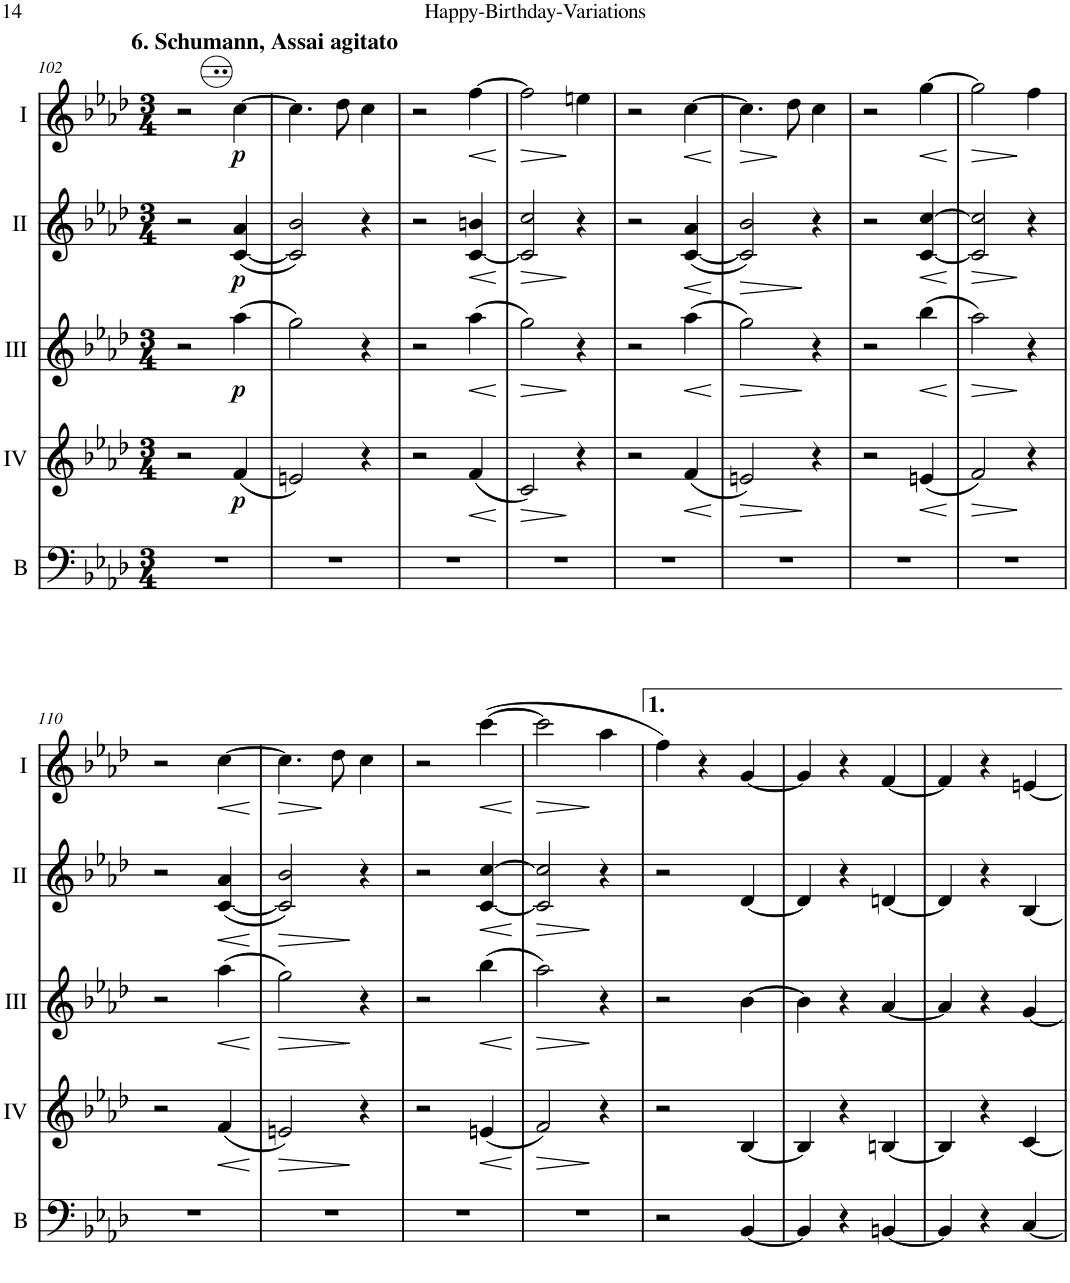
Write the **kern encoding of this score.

**kern	**kern	**dynam	**kern	**dynam	**kern	**dynam	**kern	**dynam
*part5	*part4	*part4	*part3	*part3	*part2	*part2	*part1	*part1
*staff5	*staff4	*staff4	*staff3	*staff3	*staff2	*staff2	*staff1	*staff1
*I"Bass	*I"Acc. 4	*	*I"Acc. 3	*	*I"Acc. 2	*	*I"Acc. 1	*
*I'B	*	*	*	*	*	*	*	*
!!LO:PB:g=z
*clefF4	*clefG2	*	*clefG2	*	*clefG2	*	*clefG2	*
*Trd7c12	*Trd7c12	*	*Trd7c12	*	*	*	*	*
*k[b-e-a-d-]	*k[b-e-a-d-]	*	*k[b-e-a-d-]	*	*k[b-e-a-d-]	*	*k[b-e-a-d-]	*
*M3/4	*M3/4	*	*M3/4	*	*M3/4	*	*M3/4	*
=102!|:	=102!|:	=102!|:	=102!|:	=102!|:	=102!|:	=102!|:	=102!|:	=102!|:
!	!	!	!	!	!	!	!LO:TX:a:B:t=6. Schumann, Assai agitato	!
2.r	2r	.	2r	.	2r	.	2r	.
!	!	!LO:DY:b	!	!LO:DY:b	!	!LO:DY:b	!	!LO:DY:b
.	(4f/	p	(4aa-\	p	([4c/ 4a-/	p	[4cc\	p
=103	=103	=103	=103	=103	=103	=103	=103	=103
2.r	2en/)	.	2gg\)	.	2c/] 2b-/)	.	4.cc\]	.
.	.	.	.	.	.	.	8dd-\	.
.	4r	.	4r	.	4r	.	4cc\	.
=104	=104	=104	=104	=104	=104	=104	=104	=104
2.r	2r	.	2r	.	2r	.	2r	.
!	!	!LO:HP:b	!	!LO:HP:b	!	!LO:HP:b	!	!LO:HP:b
.	(4f/	<	(4aa-\	<	[4c/ 4bn/	<	[4ff\	<
.	.	[	.	[	.	[	.	[
=105	=105	=105	=105	=105	=105	=105	=105	=105
!	!	!LO:HP:b	!	!LO:HP:b	!	!LO:HP:b	!	!LO:HP:b
2.r	2c/)	>	2gg\)	>	2c/] 2cc/	>	2ff\]	>
.	4r	]	4r	]	4r	]	4een\	]
=106	=106	=106	=106	=106	=106	=106	=106	=106
2.r	2r	.	2r	.	2r	.	2r	.
!	!	!LO:HP:b	!	!LO:HP:b	!	!LO:HP:b	!	!LO:HP:b
.	(4f/	<	(4aa-\	<	([4c/ 4a-/	<	[4cc\	<
.	.	[	.	[	.	[	.	[
=107	=107	=107	=107	=107	=107	=107	=107	=107
!	!	!LO:HP:b	!	!LO:HP:b	!	!LO:HP:b	!	!LO:HP:b
2.r	2en/)	>	2gg\)	>	2c/] 2b-/)	>	4.cc\]	>
.	.	.	.	.	.	.	8dd-\	]
.	4r	]	4r	]	4r	]	4cc\	.
=108	=108	=108	=108	=108	=108	=108	=108	=108
2.r	2r	.	2r	.	2r	.	2r	.
!	!	!LO:HP:b	!	!LO:HP:b	!	!LO:HP:b	!	!LO:HP:b
.	(4en/	<	(4bb-\	<	[4c/ [4cc/	<	[4gg\	<
.	.	[	.	[	.	[	.	[
=109	=109	=109	=109	=109	=109	=109	=109	=109
!	!	!LO:HP:b	!	!LO:HP:b	!	!LO:HP:b	!	!LO:HP:b
2.r	2f/)	>	2aa-\)	>	2c/] 2cc/]	>	2gg\]	>
.	4r	]	4r	]	4r	]	4ff\	]
!!LO:LB:g=z
=110	=110	=110	=110	=110	=110	=110	=110	=110
2.r	2r	.	2r	.	2r	.	2r	.
!	!	!LO:HP:b	!	!LO:HP:b	!	!LO:HP:b	!	!LO:HP:b
.	(4f/	<	(4aa-\	<	([4c/ 4a-/	<	[4cc\	<
.	.	[	.	[	.	[	.	[
=111	=111	=111	=111	=111	=111	=111	=111	=111
!	!	!LO:HP:b	!	!LO:HP:b	!	!LO:HP:b	!	!LO:HP:b
2.r	2en/)	>	2gg\)	>	2c/] 2b-/)	>	4.cc\]	>
.	.	.	.	.	.	.	8dd-\	]
.	4r	]	4r	]	4r	]	4cc\	.
=112	=112	=112	=112	=112	=112	=112	=112	=112
2.r	2r	.	2r	.	2r	.	2r	.
!	!	!LO:HP:b	!	!LO:HP:b	!	!LO:HP:b	!	!LO:HP:b
.	(4en/	<	(4bb-\	<	[4c/ [4cc/	<	([4ccc\	<
.	.	[	.	[	.	[	.	[
=113	=113	=113	=113	=113	=113	=113	=113	=113
!	!	!LO:HP:b	!	!LO:HP:b	!	!LO:HP:b	!	!LO:HP:b
2.r	2f/)	>	2aa-\)	>	2c/] 2cc/]	>	2ccc\]	>
.	4r	]	4r	]	4r	]	4aa-\	]
=114	=114	=114	=114	=114	=114	=114	=114	=114
2r	2r	.	2r	.	2r	.	4ff\)	.
.	.	.	.	.	.	.	4r	.
[4BB-/	[4B-/	.	[4b-\	.	[4d-/	.	[4g/	.
=115	=115	=115	=115	=115	=115	=115	=115	=115
4BB-/]	4B-/]	.	4b-\]	.	4d-/]	.	4g/]	.
4r	4r	.	4r	.	4r	.	4r	.
[4BBn/	[4Bn/	.	[4a-/	.	[4dn/	.	[4f/	.
=116	=116	=116	=116	=116	=116	=116	=116	=116
4BB/]	4B/]	.	4a-/]	.	4d/]	.	4f/]	.
4r	4r	.	4r	.	4r	.	4r	.
[4C/	[4c/	.	[4g/	.	[4B-/	.	[4en/	.
=	=	=	=	=	=	=	=	=
*-	*-	*-	*-	*-	*-	*-	*-	*-
